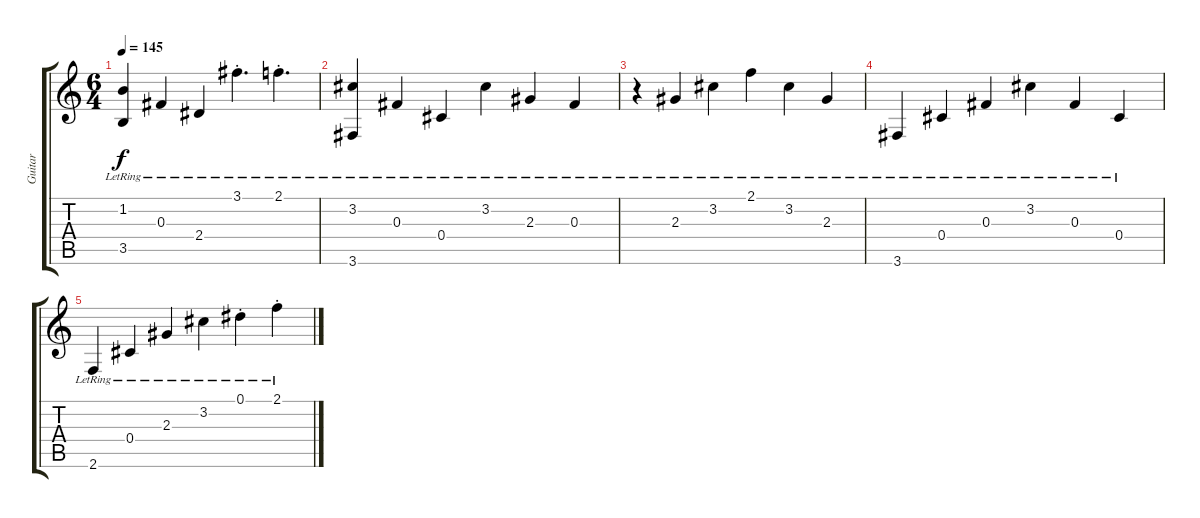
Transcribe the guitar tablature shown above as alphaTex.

\track ("Guitar" "Guitar") {instrument overdrivenguitar}
\staff {score tabs}
\tuning (Eb4 Bb3 Gb3 Db3 Ab2 Eb2) {hide}
\ts (6 4)
\tempo 145
\clef g2
\ks c
(1.2{lr} 3.5{lr}).4{dy f} 0.3{lr}.4 2.4{lr}.4 3.1{st lr}.4{d} 2.1{st lr}.4{d} |
(3.2{lr} 3.6{lr}).4{volume 0} 0.3{lr}.4 0.4{lr}.4 3.2{lr}.4 2.3{lr}.4 0.3{lr}.4 |
r.4 2.3{lr}.4 3.2{lr}.4 2.1{lr}.4 3.2{lr}.4 2.3{lr}.4 |
3.6{lr}.4 0.4{lr}.4 0.3{lr}.4 3.2{lr}.4 0.3{lr}.4 0.4{lr}.4 |
2.6{lr}.4 0.4{lr}.4 2.3{lr}.4 3.2{lr}.4 0.1{st lr}.4 2.1{st lr}.4
